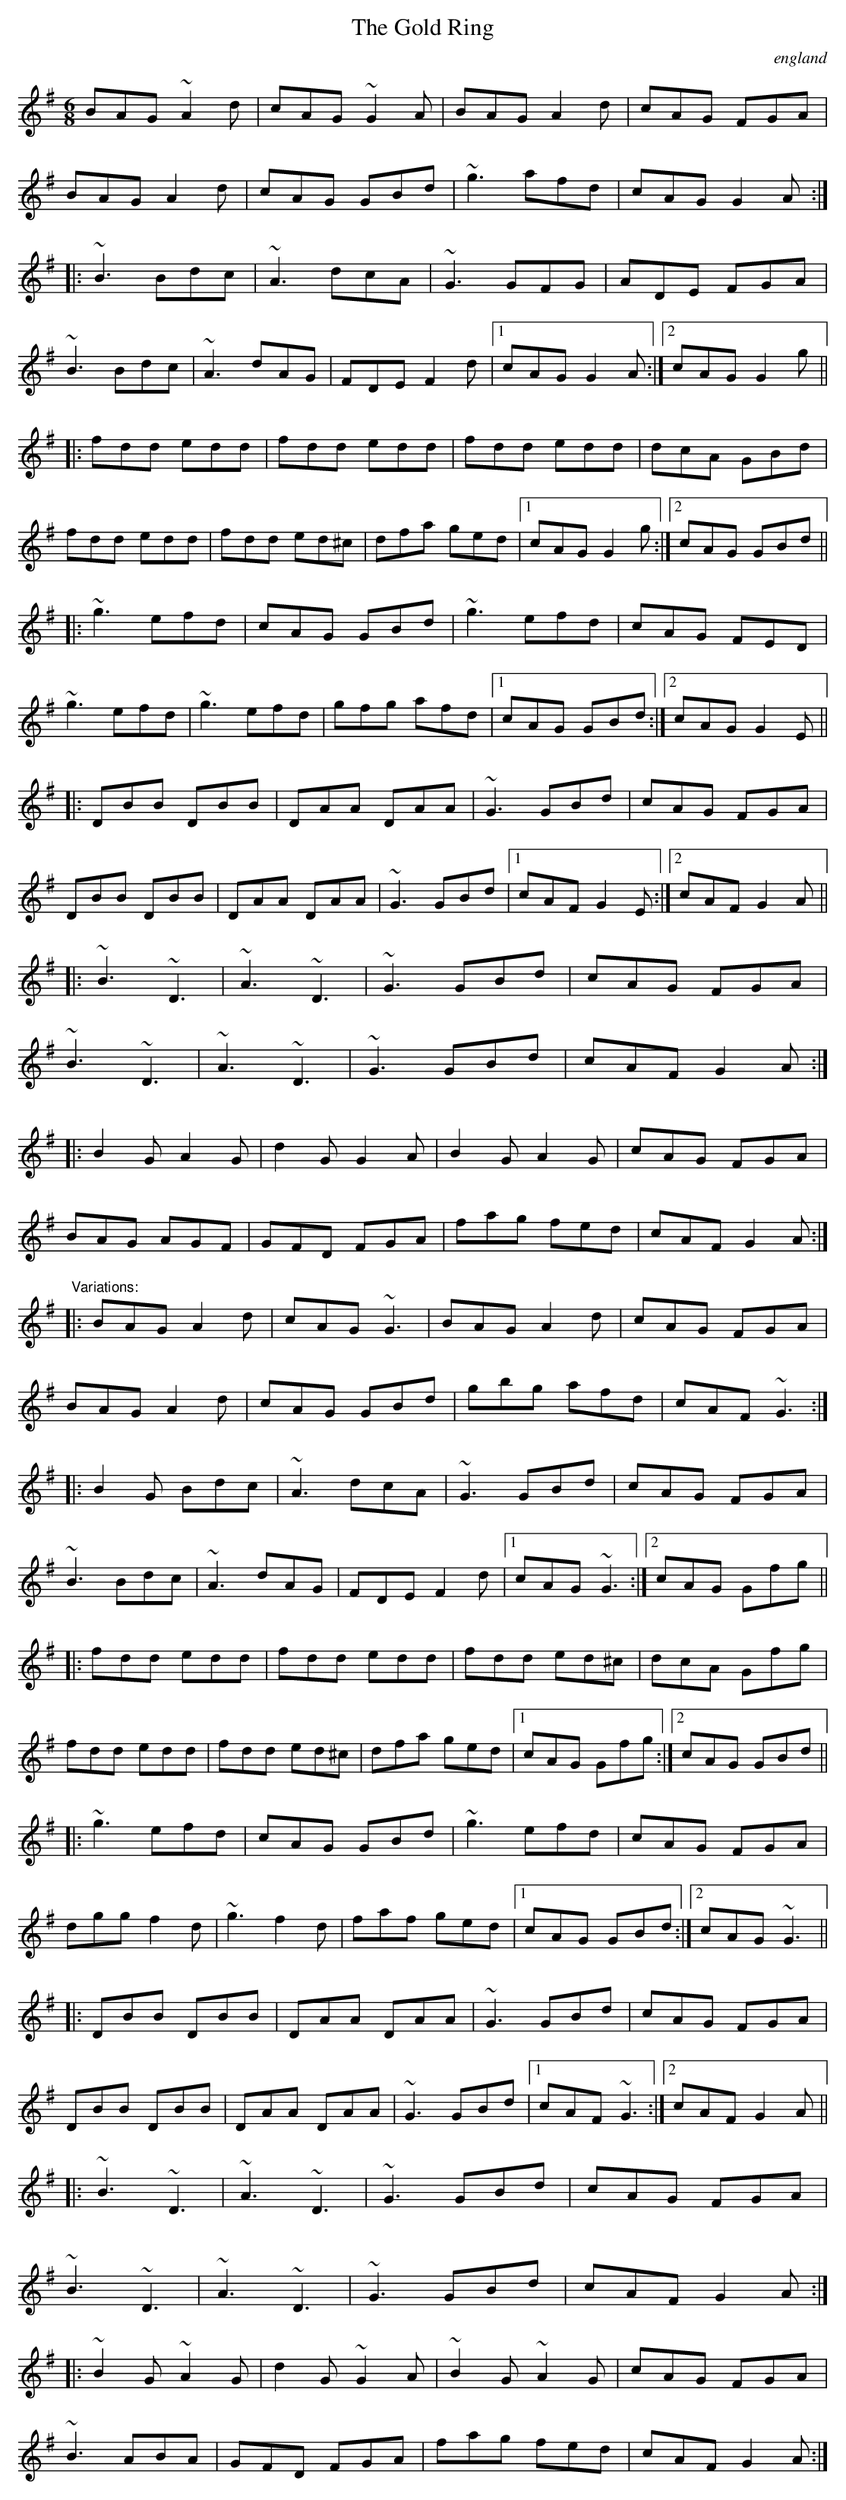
X:1
T:Gold Ring, The
O:england
M:6/8
L:1/8
K:G
BAG ~A2d|cAG ~G2A|BAG A2d|cAG FGA|
BAG A2d|cAG GBd|~g3 afd|cAG G2A:|
|:~B3 Bdc|~A3 dcA|~G3 GFG|ADE FGA|
~B3 Bdc|~A3 dAG|FDE F2d|1 cAG G2A:|2 cAG G2g||
|:fdd edd|fdd edd|fdd edd|dcA GBd|
fdd edd|fdd ed^c|dfa ged|1 cAG G2g:|2 cAG GBd||
|:~g3 efd|cAG GBd|~g3 efd|cAG FED|
~g3 efd|~g3 efd|gfg afd|1 cAG GBd:|2 cAG G2E||
|:DBB DBB|DAA DAA|~G3 GBd|cAG FGA|
DBB DBB|DAA DAA|~G3 GBd|1 cAF G2E:|2 cAF G2A||
|:~B3 ~D3|~A3 ~D3|~G3 GBd|cAG FGA|
~B3 ~D3|~A3 ~D3|~G3 GBd|cAF G2A:|
|:B2G A2G|d2G G2A|B2G A2G|cAG FGA|
BAG AGF|GFD FGA|fag fed|cAF G2A:|
"Variations:"
|:BAG A2d|cAG ~G3|BAG A2d|cAG FGA|
BAG A2d|cAG GBd|gbg afd|cAF ~G3:|
|:B2G Bdc|~A3 dcA|~G3 GBd|cAG FGA|
~B3 Bdc|~A3 dAG|FDE F2d|1 cAG ~G3:|2 cAG Gfg||
|:fdd edd|fdd edd|fdd ed^c|dcA Gfg|
fdd edd|fdd ed^c|dfa ged|1 cAG Gfg:|2 cAG GBd||
|:~g3 efd|cAG GBd|~g3 efd|cAG FGA|
dgg f2d|~g3 f2d|faf ged|1 cAG GBd:|2 cAG ~G3||
|:DBB DBB|DAA DAA|~G3 GBd|cAG FGA|
DBB DBB|DAA DAA|~G3 GBd|1 cAF ~G3:|2 cAF G2A||
|:~B3 ~D3|~A3 ~D3|~G3 GBd|cAG FGA|
~B3 ~D3|~A3 ~D3|~G3 GBd|cAF G2A:|
|:~B2G ~A2G|d2G ~G2A|~B2G ~A2G|cAG FGA|
~B3 ABA|GFD FGA|fag fed|cAF G2A:|
